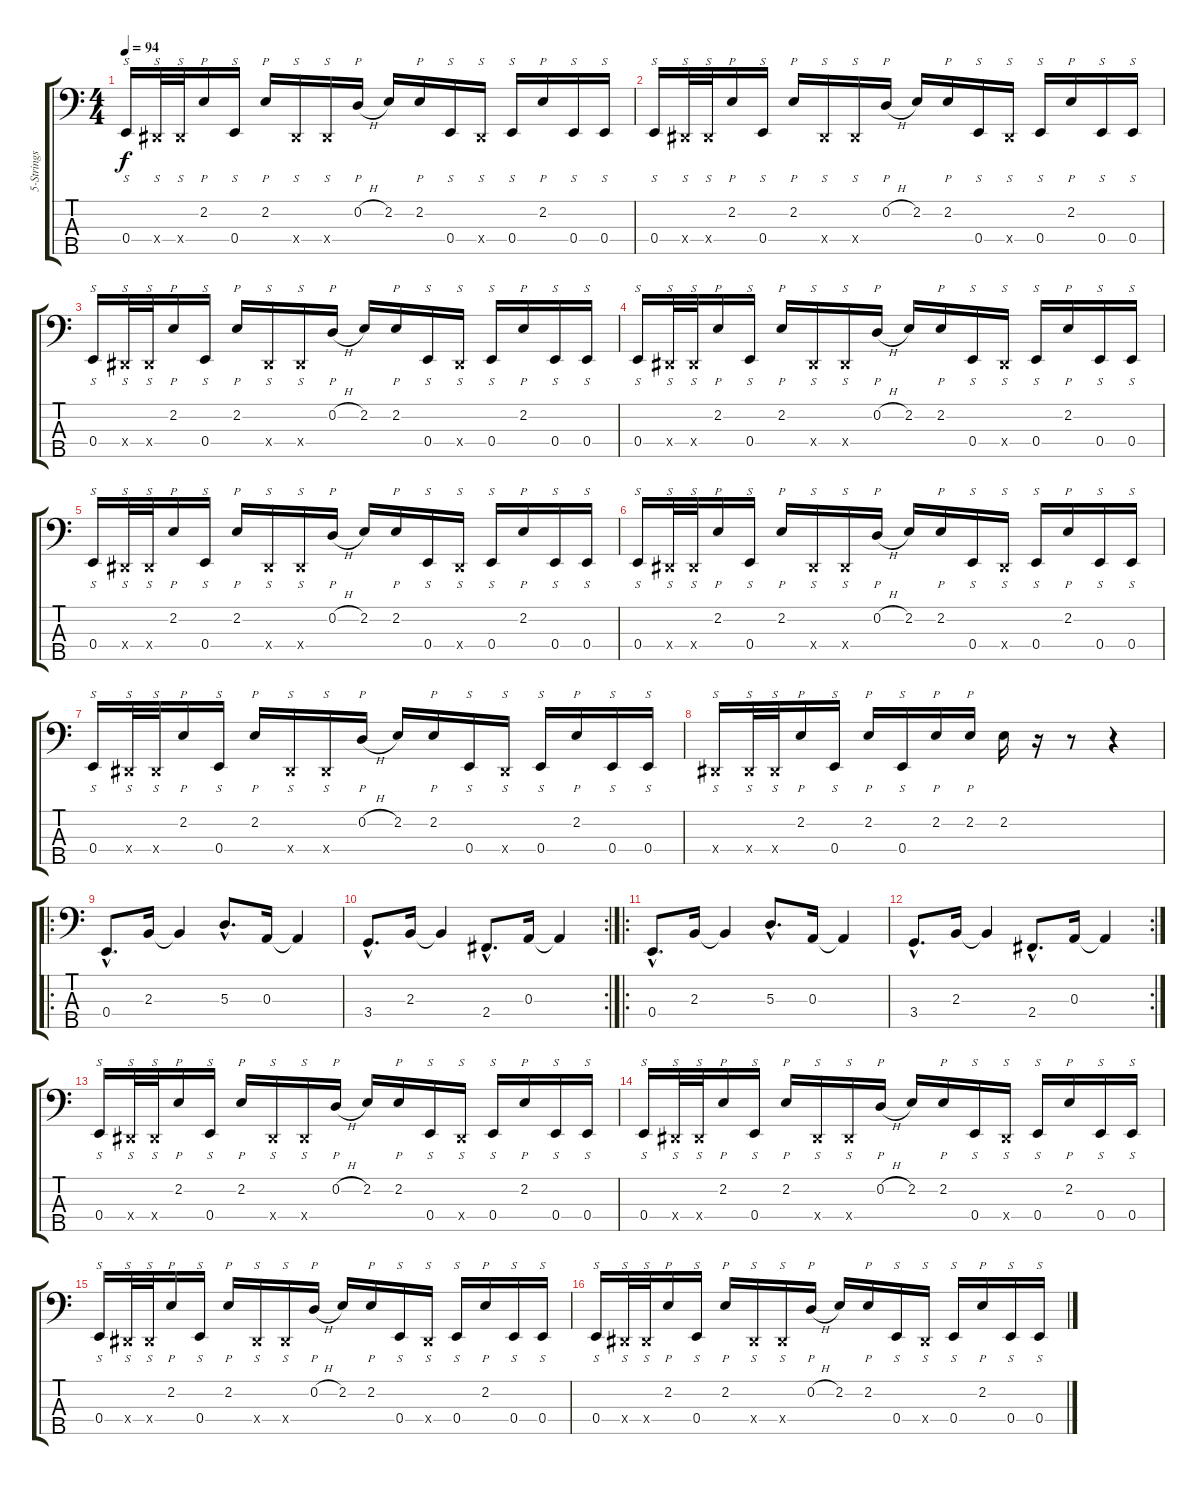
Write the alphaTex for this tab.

\track ("5-Strings Bass" "5-Strings ") {instrument slapbass1}
\staff {score tabs}
\tuning (G2 D2 A1 E1 B0) {hide}
\ts (4 4)
\tempo 94
\clef f4
\ks c
0.4.16{s dy f} -1.4{x}.32{s} -1.4{x}.32{s} 2.2.16{p} 0.4.16{s} 2.2.16{p} -1.4{x}.16{s} -1.4{x}.16{s} 0.2{h}.16{p} 2.2.16 2.2.16{p} 0.4.16{s} -1.4{x}.16{s} 0.4.16{s} 2.2.16{p} 0.4.16{s} 0.4.16{s} |
0.4.16{s} -1.4{x}.32{s} -1.4{x}.32{s} 2.2.16{p} 0.4.16{s} 2.2.16{p} -1.4{x}.16{s} -1.4{x}.16{s} 0.2{h}.16{p} 2.2.16 2.2.16{p} 0.4.16{s} -1.4{x}.16{s} 0.4.16{s} 2.2.16{p} 0.4.16{s} 0.4.16{s} |
0.4.16{s} -1.4{x}.32{s} -1.4{x}.32{s} 2.2.16{p} 0.4.16{s} 2.2.16{p} -1.4{x}.16{s} -1.4{x}.16{s} 0.2{h}.16{p} 2.2.16 2.2.16{p} 0.4.16{s} -1.4{x}.16{s} 0.4.16{s} 2.2.16{p} 0.4.16{s} 0.4.16{s} |
0.4.16{s} -1.4{x}.32{s} -1.4{x}.32{s} 2.2.16{p} 0.4.16{s} 2.2.16{p} -1.4{x}.16{s} -1.4{x}.16{s} 0.2{h}.16{p} 2.2.16 2.2.16{p} 0.4.16{s} -1.4{x}.16{s} 0.4.16{s} 2.2.16{p} 0.4.16{s} 0.4.16{s} |
0.4.16{s} -1.4{x}.32{s} -1.4{x}.32{s} 2.2.16{p} 0.4.16{s} 2.2.16{p} -1.4{x}.16{s} -1.4{x}.16{s} 0.2{h}.16{p} 2.2.16 2.2.16{p} 0.4.16{s} -1.4{x}.16{s} 0.4.16{s} 2.2.16{p} 0.4.16{s} 0.4.16{s} |
0.4.16{s} -1.4{x}.32{s} -1.4{x}.32{s} 2.2.16{p} 0.4.16{s} 2.2.16{p} -1.4{x}.16{s} -1.4{x}.16{s} 0.2{h}.16{p} 2.2.16 2.2.16{p} 0.4.16{s} -1.4{x}.16{s} 0.4.16{s} 2.2.16{p} 0.4.16{s} 0.4.16{s} |
0.4.16{s} -1.4{x}.32{s} -1.4{x}.32{s} 2.2.16{p} 0.4.16{s} 2.2.16{p} -1.4{x}.16{s} -1.4{x}.16{s} 0.2{h}.16{p} 2.2.16 2.2.16{p} 0.4.16{s} -1.4{x}.16{s} 0.4.16{s} 2.2.16{p} 0.4.16{s} 0.4.16{s} |
-1.4{x}.16{s} -1.4{x}.32{s} -1.4{x}.32{s} 2.2.16{p} 0.4.16{s} 2.2.16{p} 0.4.16{s} 2.2.16{p} 2.2.16{p} 2.2.16 r.16 r.8 r.4 |
\ro
0.4{hac}.8{d} 2.3.16 2.3{t}.4 5.3{hac}.8{d} 0.3.16 0.3{t}.4 |
\rc 2
3.4{hac}.8{d} 2.3.16 2.3{t}.4 2.4{hac}.8{d} 0.3.16 0.3{t}.4 |
\ro
0.4{hac}.8{d} 2.3.16 2.3{t}.4 5.3{hac}.8{d} 0.3.16 0.3{t}.4 |
\rc 2
3.4{hac}.8{d} 2.3.16 2.3{t}.4 2.4{hac}.8{d} 0.3.16 0.3{t}.4 |
0.4.16{s} -1.4{x}.32{s} -1.4{x}.32{s} 2.2.16{p} 0.4.16{s} 2.2.16{p} -1.4{x}.16{s} -1.4{x}.16{s} 0.2{h}.16{p} 2.2.16 2.2.16{p} 0.4.16{s} -1.4{x}.16{s} 0.4.16{s} 2.2.16{p} 0.4.16{s} 0.4.16{s} |
0.4.16{s} -1.4{x}.32{s} -1.4{x}.32{s} 2.2.16{p} 0.4.16{s} 2.2.16{p} -1.4{x}.16{s} -1.4{x}.16{s} 0.2{h}.16{p} 2.2.16 2.2.16{p} 0.4.16{s} -1.4{x}.16{s} 0.4.16{s} 2.2.16{p} 0.4.16{s} 0.4.16{s} |
0.4.16{s} -1.4{x}.32{s} -1.4{x}.32{s} 2.2.16{p} 0.4.16{s} 2.2.16{p} -1.4{x}.16{s} -1.4{x}.16{s} 0.2{h}.16{p} 2.2.16 2.2.16{p} 0.4.16{s} -1.4{x}.16{s} 0.4.16{s} 2.2.16{p} 0.4.16{s} 0.4.16{s} |
0.4.16{s} -1.4{x}.32{s} -1.4{x}.32{s} 2.2.16{p} 0.4.16{s} 2.2.16{p} -1.4{x}.16{s} -1.4{x}.16{s} 0.2{h}.16{p} 2.2.16 2.2.16{p} 0.4.16{s} -1.4{x}.16{s} 0.4.16{s} 2.2.16{p} 0.4.16{s} 0.4.16{s}
